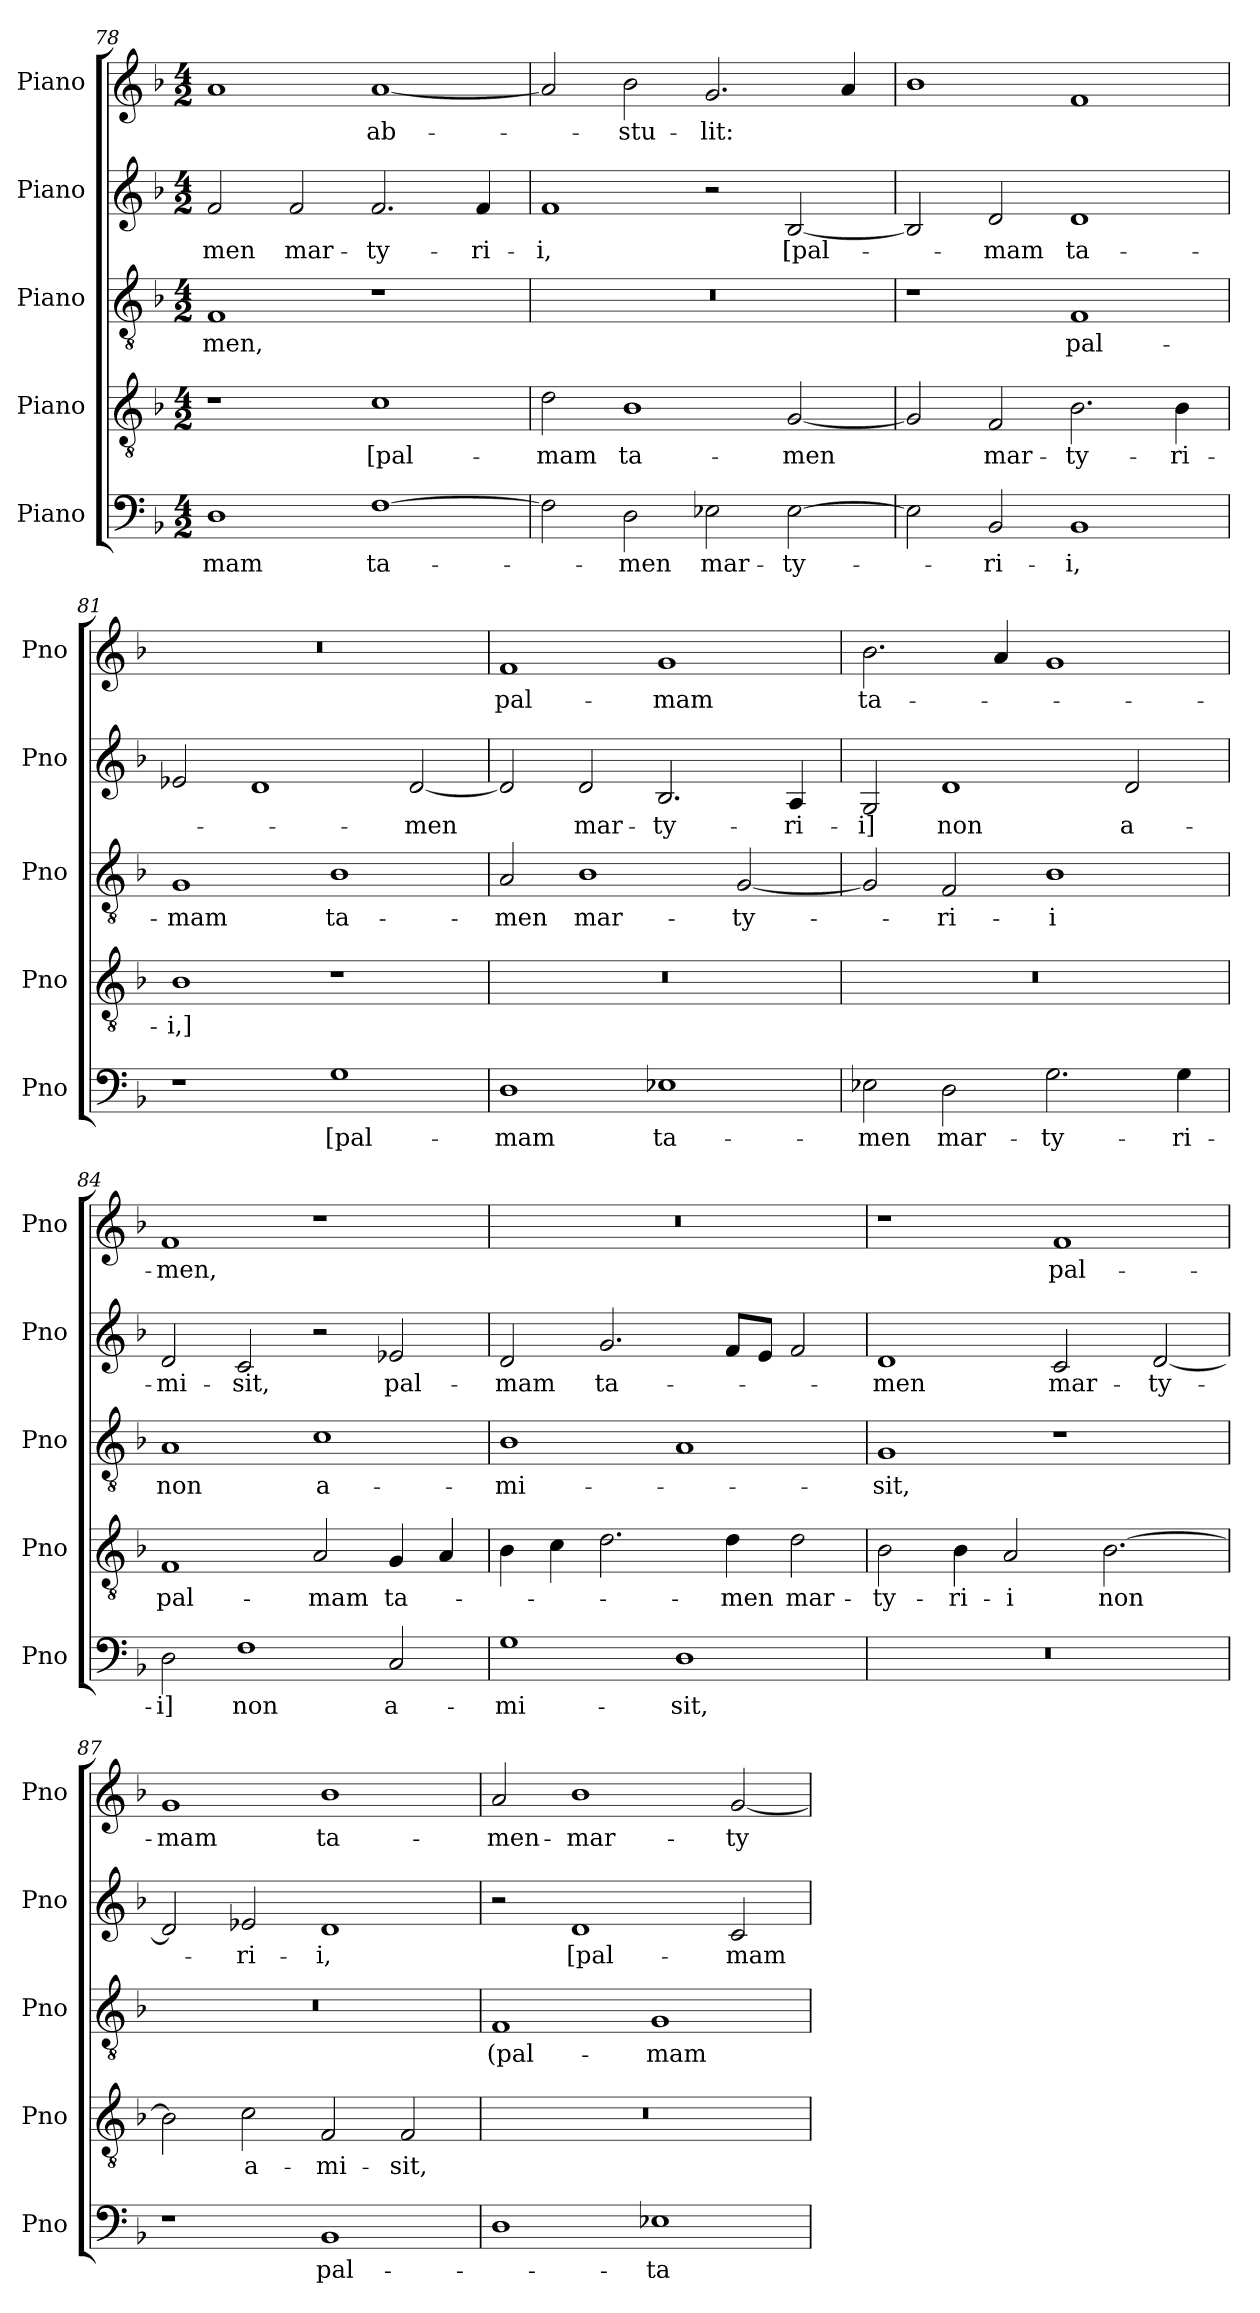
**kern	**text	**kern	**text	**kern	**text	**kern	**text	**kern	**text
*part5	*part5	*part4	*part4	*part3	*part3	*part2	*part2	*part1	*part1
*staff5	*staff5	*staff4	*staff4	*staff3	*staff3	*staff2	*staff2	*staff1	*staff1
*I"Piano	*	*I"Piano	*	*I"Piano	*	*I"Piano	*	*I"Piano	*
*I'Pno	*	*I'Pno	*	*I'Pno	*	*I'Pno	*	*I'Pno	*
*clefF4	*	*clefGv2	*	*clefGv2	*	*clefG2	*	*clefG2	*
*k[b-]	*	*k[b-]	*	*k[b-]	*	*k[b-]	*	*k[b-]	*
*M4/2	*	*M4/2	*	*M4/2	*	*M4/2	*	*M4/2	*
=78	=78	=78	=78	=78	=78	=78	=78	=78	=78
!	!LO:LY:b	!	!	!	!LO:LY:b	!	!LO:LY:b	!	!
1D	-mam	1r	.	1F	-men,	2f/	-men	1a	.
!	!	!	!	!	!	!	!LO:LY:b	!	!
.	.	.	.	.	.	2f/	mar-	.	.
!	!LO:LY:b	!	!LO:LY:b	!	!	!	!LO:LY:b	!	!LO:LY:b
[1F	ta­-	1c	[pal­-	1r	.	2.f/	-ty­-	[1a	ab-
!	!	!	!	!	!	!	!LO:LY:b	!	!
.	.	.	.	.	.	4f/	-ri-	.	.
=79	=79	=79	=79	=79	=79	=79	=79	=79	=79
!	!	!	!LO:LY:b	!	!	!	!LO:LY:b	!	!
2F\]	.	2d\	-mam	0r	.	1f	-i,	2a/]	.
!	!LO:LY:b	!	!LO:LY:b	!	!	!	!	!	!LO:LY:b
2D\	-men	1B-	ta­-	.	.	.	.	2b-\	-stu-
!	!LO:LY:b	!	!	!	!	!	!	!	!LO:LY:b
2E-X\	mar-	.	.	.	.	2r	.	2.g/	-lit:
!	!LO:LY:b	!	!LO:LY:b	!	!	!	!LO:LY:b	!	!
[2E-\	-ty-	[2G/	-men	.	.	[2B-/	[pal-	.	.
.	.	.	.	.	.	.	.	4a/	.
=80	=80	=80	=80	=80	=80	=80	=80	=80	=80
2E-\]	.	2G/]	.	1r	.	2B-/]	.	1b-	.
!	!LO:LY:b	!	!LO:LY:b	!	!	!	!LO:LY:b	!	!
2BB-/	-ri-	2F/	mar-	.	.	2d/	-mam	.	.
!	!LO:LY:b	!	!LO:LY:b	!	!LO:LY:b	!	!LO:LY:b	!	!
1BB-	-i,	2.B-\	-ty­-	1F	pal-	1d	ta-	1f	.
!	!	!	!LO:LY:b	!	!	!	!	!	!
.	.	4B-\	-ri-	.	.	.	.	.	.
=81	=81	=81	=81	=81	=81	=81	=81	=81	=81
!	!	!	!LO:LY:b	!	!LO:LY:b	!	!	!	!
1r	.	1B-	-i,]	1G	-mam	2e-X/	.	0r	.
.	.	.	.	.	.	1d	.	.	.
!	!LO:LY:b	!	!	!	!LO:LY:b	!	!	!	!
1G	[pal­-	1r	.	1B-	ta-	.	.	.	.
!	!	!	!	!	!	!	!LO:LY:b	!	!
.	.	.	.	.	.	[2d/	-men	.	.
=82	=82	=82	=82	=82	=82	=82	=82	=82	=82
!	!LO:LY:b	!	!	!	!LO:LY:b	!	!	!	!LO:LY:b
1D	-mam	0r	.	2A/	-men	2d/]	.	1f	pal-
!	!	!	!	!	!LO:LY:b	!	!LO:LY:b	!	!
.	.	.	.	1B-	mar-	2d/	mar-	.	.
!	!LO:LY:b	!	!	!	!	!	!LO:LY:b	!	!LO:LY:b
1E-X	ta-	.	.	.	.	2.B-/	-ty­-	1g	-mam
!	!	!	!	!	!LO:LY:b	!	!	!	!
.	.	.	.	[2G/	-ty­-	.	.	.	.
!	!	!	!	!	!	!	!LO:LY:b	!	!
.	.	.	.	.	.	4A/	-ri­-	.	.
!!LO:PB:g=z
=83	=83	=83	=83	=83	=83	=83	=83	=83	=83
!	!LO:LY:b	!	!	!	!	!	!LO:LY:b	!	!LO:LY:b
2E-X\	-men	0r	.	2G/]	.	2G/	-i]	2.b-\	ta-
!	!LO:LY:b	!	!	!	!LO:LY:b	!	!LO:LY:b	!	!
2D\	mar­-	.	.	2F/	-ri-	1d	non	.	.
.	.	.	.	.	.	.	.	4a/	.
!	!LO:LY:b	!	!	!	!LO:LY:b	!	!	!	!
2.G\	-ty­-	.	.	1B-	-i	.	.	1g	.
!	!	!	!	!	!	!	!LO:LY:b	!	!
.	.	.	.	.	.	2d/	a­-	.	.
!	!LO:LY:b	!	!	!	!	!	!	!	!
4G\	-ri-	.	.	.	.	.	.	.	.
=84	=84	=84	=84	=84	=84	=84	=84	=84	=84
!	!LO:LY:b	!	!LO:LY:b	!	!LO:LY:b	!	!LO:LY:b	!	!LO:LY:b
2D\	-i]	1F	pal-	1A	non	2d/	-mi-	1f	-men,
!	!LO:LY:b	!	!	!	!	!	!LO:LY:b	!	!
1F	non	.	.	.	.	2c/	-sit,	.	.
!	!	!	!LO:LY:b	!	!LO:LY:b	!	!	!	!
.	.	2A/	-mam	1c	a-	2r	.	1r	.
!	!LO:LY:b	!	!LO:LY:b	!	!	!	!LO:LY:b	!	!
2C/	a­-	4G/	ta­-	.	.	2e-X/	pal-	.	.
.	.	4A/	.	.	.	.	.	.	.
=85	=85	=85	=85	=85	=85	=85	=85	=85	=85
!	!LO:LY:b	!	!	!	!LO:LY:b	!	!LO:LY:b	!	!
1G	-mi­-	4B-\	.	1B-	-mi-	2d/	-mam	0r	.
.	.	4c\	.	.	.	.	.	.	.
!	!	!	!	!	!	!	!LO:LY:b	!	!
.	.	2.d\	.	.	.	2.g/	ta-	.	.
!	!LO:LY:b	!	!	!	!	!	!	!	!
1D	-sit,	.	.	1A	.	.	.	.	.
!	!	!	!LO:LY:b	!	!	!	!	!	!
.	.	4d\	-men	.	.	8f/L	.	.	.
.	.	.	.	.	.	8e/J	.	.	.
!	!	!	!LO:LY:b	!	!	!	!	!	!
.	.	2d\	mar-	.	.	2f/	.	.	.
=86	=86	=86	=86	=86	=86	=86	=86	=86	=86
!	!	!	!LO:LY:b	!	!LO:LY:b	!	!LO:LY:b	!	!
0r	.	2B-\	-ty-	1G	-sit,	1d	-men	1r	.
!	!	!	!LO:LY:b	!	!	!	!	!	!
.	.	4B-\	-ri­-	.	.	.	.	.	.
!	!	!	!LO:LY:b	!	!	!	!	!	!
.	.	2A/	-i	.	.	.	.	.	.
!	!	!	!	!	!	!	!LO:LY:b	!	!LO:LY:b
.	.	.	.	1r	.	2c/	mar-	1f	pal-
!	!	!	!LO:LY:b	!	!	!	!	!	!
.	.	[2.B-\	non	.	.	.	.	.	.
!	!	!	!	!	!	!	!LO:LY:b	!	!
.	.	.	.	.	.	[2d/	-ty-	.	.
=87	=87	=87	=87	=87	=87	=87	=87	=87	=87
!	!	!	!	!	!	!	!	!	!LO:LY:b
1r	.	2B-\]	.	0r	.	2d/]	.	1g	-mam
!	!	!	!LO:LY:b	!	!	!	!LO:LY:b	!	!
.	.	2c\	a-	.	.	2e-X/	-ri-	.	.
!	!LO:LY:b	!	!LO:LY:b	!	!	!	!LO:LY:b	!	!LO:LY:b
1BB-	pal-	2F/	-mi-	.	.	1d	-i,	1b-	ta­-
!	!	!	!LO:LY:b	!	!	!	!	!	!
.	.	2F/	-sit,	.	.	.	.	.	.
=88	=88	=88	=88	=88	=88	=88	=88	=88	=88
!	!	!	!	!	!LO:LY:b	!	!	!	!LO:LY:b
1D	.	0r	.	1F	(pal-	2r	.	2a/	-men-
!	!	!	!	!	!	!	!LO:LY:b	!	!LO:LY:b
.	.	.	.	.	.	1d	[pal-	1b-	-mar­-
!	!LO:LY:b	!	!	!	!LO:LY:b	!	!	!	!
1E-X	-ta­-	.	.	1G	-mam	.	.	.	.
!	!	!	!	!	!	!	!LO:LY:b	!	!LO:LY:b
.	.	.	.	.	.	2c/	-mam	[2g/	-ty­-
=	=	=	=	=	=	=	=	=	=
*-	*-	*-	*-	*-	*-	*-	*-	*-	*-
